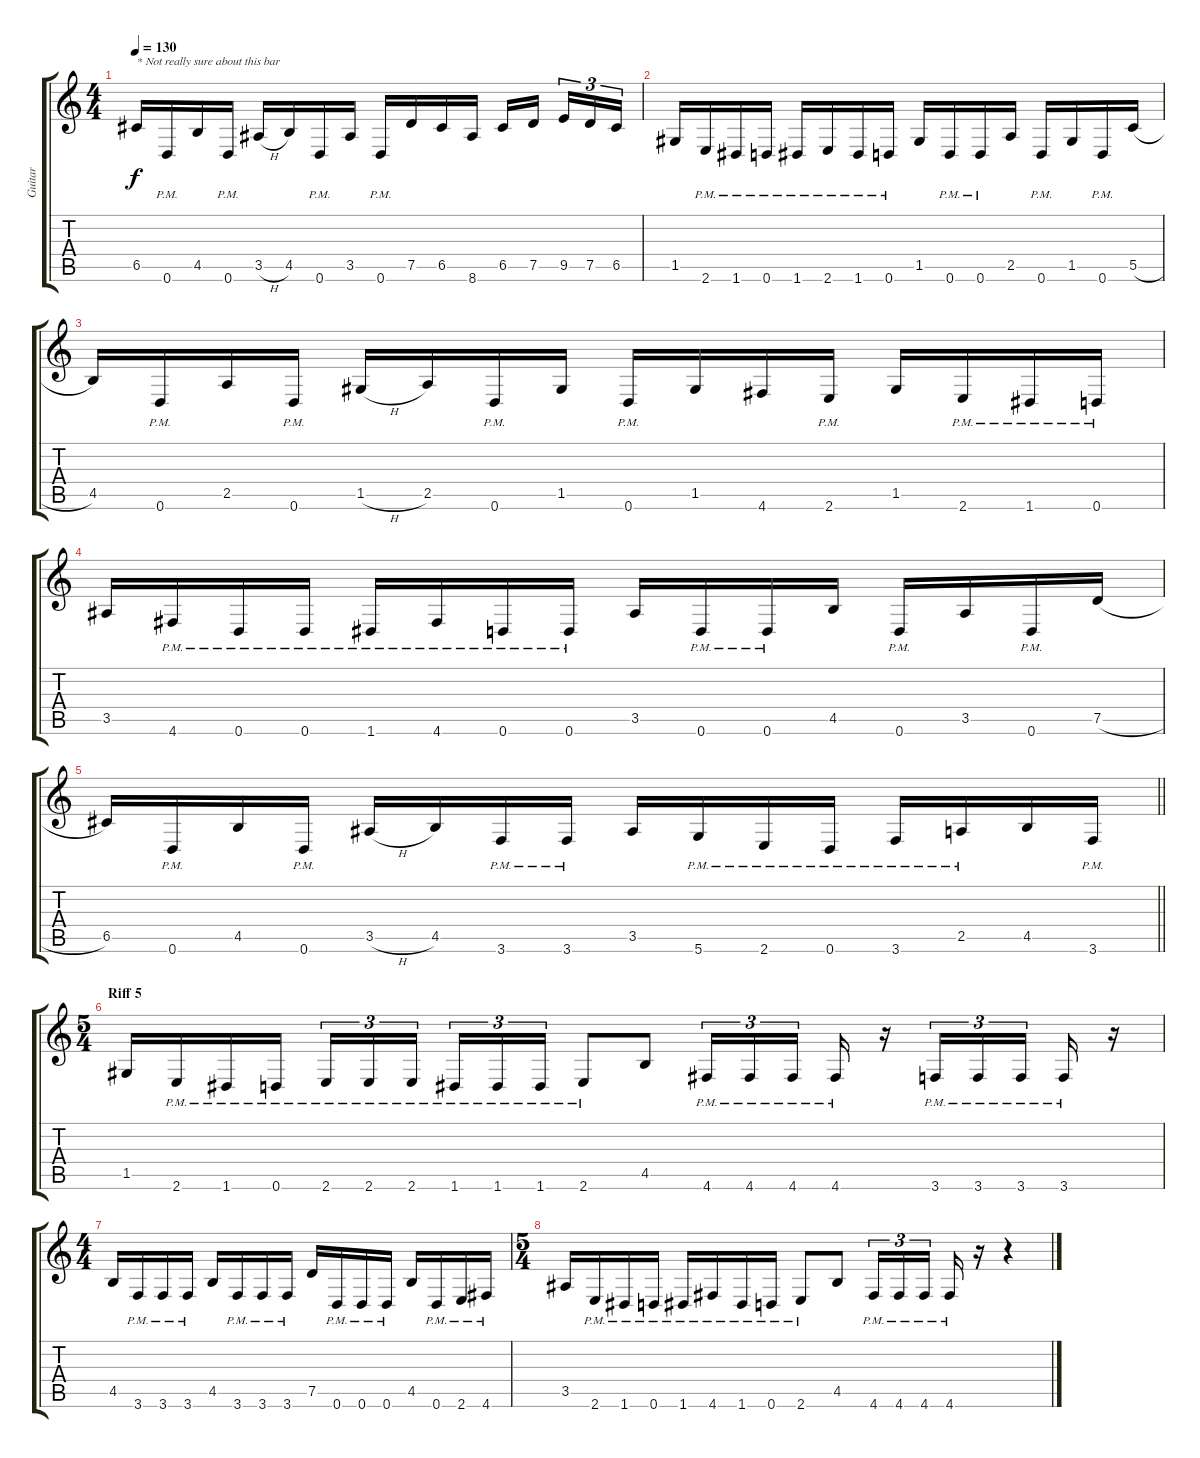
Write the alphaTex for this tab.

\track ("Guitar" "Guitar") {instrument distortionguitar}
\staff {score tabs}
\tuning (D4 A3 F3 C3 G2 D2) {hide}
\ts (4 4)
\tempo 130
\clef g2
\ks c
6.5.16{txt "* Not really sure about this bar" dy f} 0.6{pm}.16 4.5.16 0.6{pm}.16 3.5{h}.16 4.5.16 0.6{pm}.16 3.5.16 0.6{pm}.16 7.5.16 6.5.16 8.6.16 6.5.16 7.5.16{beam splitsecondary} 9.5.16{tu (3 2)} 7.5.16{tu (3 2)} 6.5.16{tu (3 2)} |
1.5.16 2.6{pm}.16 1.6{pm}.16 0.6{pm}.16 1.6{pm}.16 2.6{pm}.16 1.6{pm}.16 0.6{pm}.16 1.5.16 0.6{pm}.16 0.6{pm}.16 2.5.16 0.6{pm}.16 1.5.16 0.6{pm}.16 5.5{h}.16 |
4.5.16 0.6{pm}.16 2.5.16 0.6{pm}.16 1.5{h}.16 2.5.16 0.6{pm}.16 1.5.16 0.6{pm}.16 1.5.16 4.6.16 2.6{pm}.16 1.5.16 2.6{pm}.16 1.6{pm}.16 0.6{pm}.16 |
3.5.16 4.6{pm}.16 0.6{pm}.16 0.6{pm}.16 1.6{pm}.16 4.6{pm}.16 0.6{pm}.16 0.6{pm}.16 3.5.16 0.6{pm}.16 0.6{pm}.16 4.5.16 0.6{pm}.16 3.5.16 0.6{pm}.16 7.5{h}.16 |
\barLineRight lightlight
6.5.16 0.6{pm}.16 4.5.16 0.6{pm}.16 3.5{h}.16 4.5.16 3.6{pm}.16 3.6{pm}.16 3.5.16 5.6{pm}.16 2.6{pm}.16 0.6{pm}.16 3.6{pm}.16 2.5{pm}.16 4.5.16 3.6{pm}.16 |
\ts (5 4)
\section ("" "Riff 5")
1.5.16 2.6{pm}.16 1.6{pm}.16 0.6{pm}.16 2.6{pm}.16{tu (3 2)} 2.6{pm}.16{tu (3 2)} 2.6{pm}.16{tu (3 2) beam splitsecondary} 1.6{pm}.16{tu (3 2)} 1.6{pm}.16{tu (3 2)} 1.6{pm}.16{tu (3 2)} 2.6{pm}.8 4.5.8 4.6{pm}.16{tu (3 2)} 4.6{pm}.16{tu (3 2)} 4.6{pm}.16{tu (3 2) beam splitsecondary} 4.6{pm}.16 r.16 3.6{pm}.16{tu (3 2)} 3.6{pm}.16{tu (3 2)} 3.6{pm}.16{tu (3 2) beam splitsecondary} 3.6{pm}.16 r.16 |
\ts (4 4)
4.5.16 3.6{pm}.16 3.6{pm}.16 3.6{pm}.16 4.5.16 3.6{pm}.16 3.6{pm}.16 3.6{pm}.16 7.5.16 0.6{pm}.16 0.6{pm}.16 0.6{pm}.16 4.5.16 0.6{pm}.16 2.6{pm}.16 4.6{pm}.16 |
\ts (5 4)
3.5.16 2.6{pm}.16 1.6{pm}.16 0.6{pm}.16 1.6{pm}.16 4.6{pm}.16 1.6{pm}.16 0.6{pm}.16 2.6{pm}.8 4.5.8 4.6{pm}.16{tu (3 2)} 4.6{pm}.16{tu (3 2)} 4.6{pm}.16{tu (3 2) beam splitsecondary} 4.6{pm}.16 r.16 r.4
